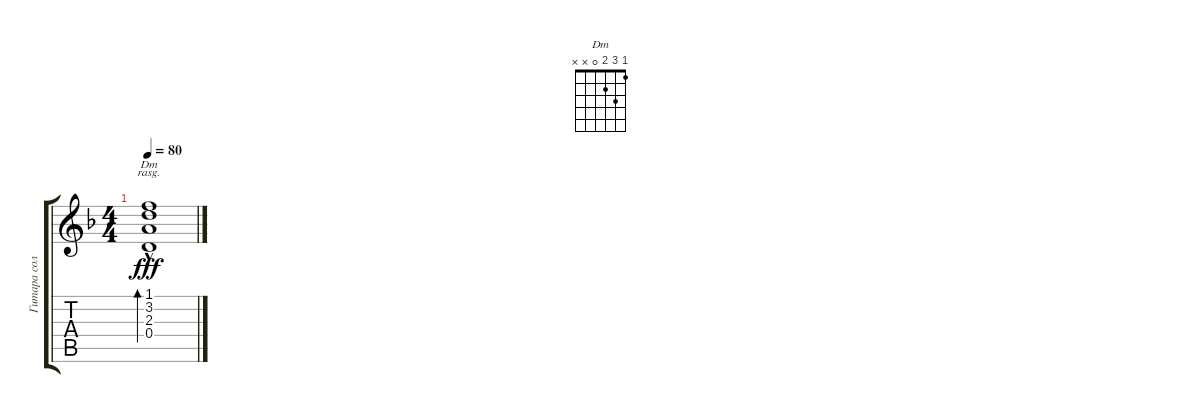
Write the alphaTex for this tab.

\track ("Гитара соло" "Гитара сол") {instrument acousticguitarnylon}
\staff {score tabs}
\tuning (E4 B3 G3 D3 A2 E2) {hide}
\chord ("Dm" 1 3 2 0 x x)
\ts (4 4)
\tempo 80
\clef g2
\ks f
(1.1{hac} 3.2{hac} 2.3{hac} 0.4{hac}).1{bd 240 ch "Dm" rasg ii dy fff}
